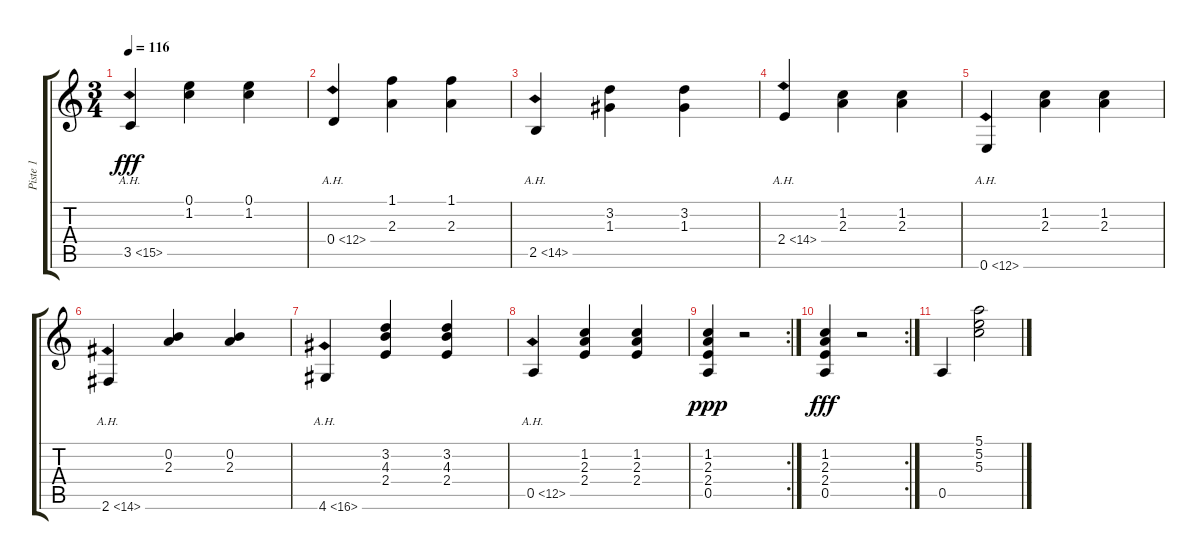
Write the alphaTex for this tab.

\track ("Piste 1" "Piste 1") {instrument acousticguitarnylon}
\staff {score tabs}
\tuning (E4 B3 G3 D3 A2 E2) {hide}
\ts (3 4)
\tempo 116
\clef g2
\ks c
3.5{ah 12}.4{dy fff} (0.1 1.2).4 (0.1 1.2).4 |
0.4{ah 12}.4 (1.1 2.3).4 (1.1 2.3).4 |
2.5{ah 12}.4 (3.2 1.3).4 (3.2 1.3).4 |
2.4{ah 12}.4 (1.2 2.3).4 (1.2 2.3).4 |
0.6{ah 12}.4 (1.2 2.3).4 (1.2 2.3).4 |
2.6{ah 12}.4 (0.2 2.3).4 (0.2 2.3).4 |
4.6{ah 12}.4 (3.2 4.3 2.4).4 (3.2 4.3 2.4).4 |
0.5{ah 12}.4 (1.2 2.3 2.4).4 (1.2 2.3 2.4).4 |
\rc 2
(1.2 2.3 2.4 0.5).4{dy ppp} r.2 |
\rc 2
(1.2 2.3 2.4 0.5).4{dy fff} r.2 |
0.5.4 (5.1 5.2 5.3).2
